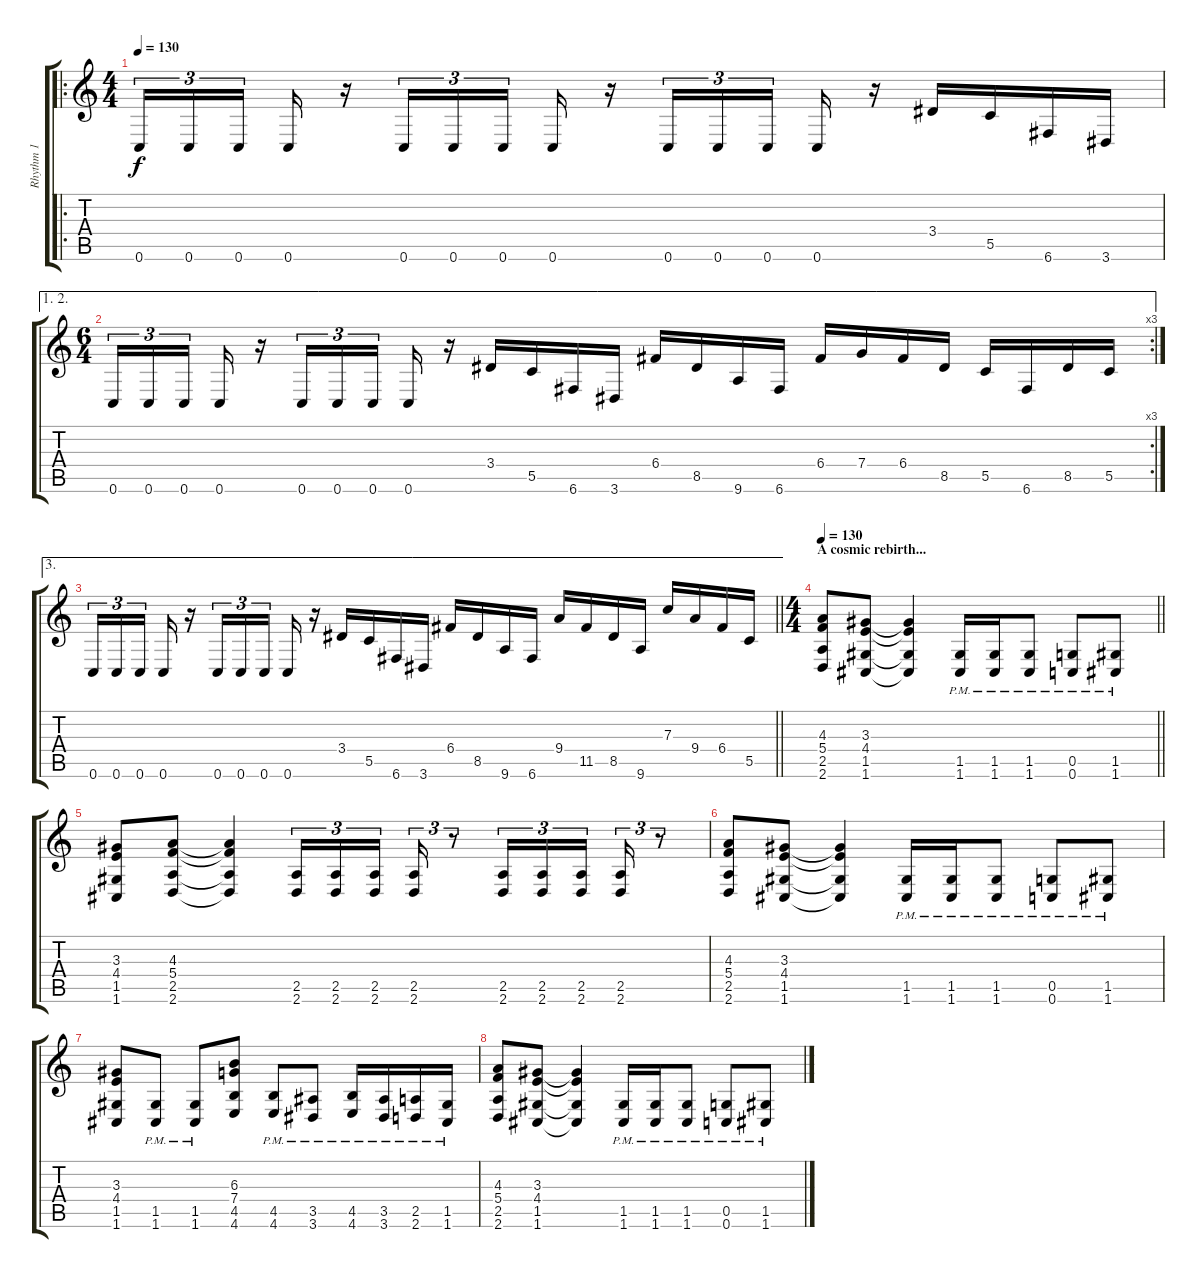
\track ("Rhythm 1" "Rhythm 1") {instrument distortionguitar}
\staff {score tabs}
\tuning (D4 A3 F3 C3 G2 C2) {hide}
\ro
\ts (4 4)
\tempo 130
\clef g2
\ks c
0.6.16{tu (3 2) dy f} 0.6.16{tu (3 2)} 0.6.16{tu (3 2) beam splitsecondary} 0.6.16 r.16 0.6.16{tu (3 2)} 0.6.16{tu (3 2)} 0.6.16{tu (3 2) beam splitsecondary} 0.6.16 r.16 0.6.16{tu (3 2)} 0.6.16{tu (3 2)} 0.6.16{tu (3 2) beam splitsecondary} 0.6.16 r.16 3.4.16 5.5.16 6.6.16 3.6.16 |
\ae (1 2)
\rc 3
\ts (6 4)
0.6.16{tu (3 2)} 0.6.16{tu (3 2)} 0.6.16{tu (3 2) beam splitsecondary} 0.6.16 r.16 0.6.16{tu (3 2)} 0.6.16{tu (3 2)} 0.6.16{tu (3 2) beam splitsecondary} 0.6.16 r.16 3.4.16 5.5.16 6.6.16 3.6.16 6.4.16 8.5.16 9.6.16 6.6.16 6.4.16 7.4.16 6.4.16 8.5.16 5.5.16 6.6.16 8.5.16 5.5.16 |
\ae 3
\barLineRight lightlight
0.6.16{tu (3 2)} 0.6.16{tu (3 2)} 0.6.16{tu (3 2) beam splitsecondary} 0.6.16 r.16 0.6.16{tu (3 2)} 0.6.16{tu (3 2)} 0.6.16{tu (3 2) beam splitsecondary} 0.6.16 r.16 3.4.16 5.5.16 6.6.16 3.6.16 6.4.16 8.5.16 9.6.16 6.6.16 9.4.16 11.5.16 8.5.16 9.6.16 7.3.16 9.4.16 6.4.16 5.5.16 |
\ts (4 4)
\section ("" "A cosmic rebirth...")
\tempo 130
\barLineRight lightlight
(4.3 5.4 2.5 2.6).8 (3.3 4.4 1.5 1.6).8 (3.3{t} 4.4{t} 1.5{t} 1.6{t}).4 (1.5{pm} 1.6{pm}).16 (1.5{pm} 1.6{pm}).16 (1.5{pm} 1.6{pm}).8 (0.5{pm} 0.6{pm}).8 (1.5{pm} 1.6{pm}).8 |
(3.3 4.4 1.5 1.6).8 (4.3 5.4 2.5 2.6).8 (4.3{t} 5.4{t} 2.5{t} 2.6{t}).4 (2.5 2.6).16{tu (3 2)} (2.5 2.6).16{tu (3 2)} (2.5 2.6).16{tu (3 2) beam splitsecondary} (2.5 2.6).16{tu (3 2)} r.8{tu (3 2)} (2.5 2.6).16{tu (3 2)} (2.5 2.6).16{tu (3 2)} (2.5 2.6).16{tu (3 2) beam splitsecondary} (2.5 2.6).16{tu (3 2)} r.8{tu (3 2)} |
(4.3 5.4 2.5 2.6).8 (3.3 4.4 1.5 1.6).8 (3.3{t} 4.4{t} 1.5{t} 1.6{t}).4 (1.5{pm} 1.6{pm}).16 (1.5{pm} 1.6{pm}).16 (1.5{pm} 1.6{pm}).8 (0.5{pm} 0.6{pm}).8 (1.5{pm} 1.6{pm}).8 |
(3.3 4.4 1.5 1.6).8 (1.5{pm} 1.6{pm}).8 (1.5{pm} 1.6{pm}).8 (6.3 7.4 4.5 4.6).8 (4.5{pm} 4.6{pm}).8 (3.5{pm} 3.6{pm}).8 (4.5{pm} 4.6{pm}).16 (3.5{pm} 3.6{pm}).16 (2.5{pm} 2.6{pm}).16 (1.5{pm} 1.6).16 |
(4.3 5.4 2.5 2.6).8 (3.3 4.4 1.5 1.6).8 (3.3{t} 4.4{t} 1.5{t} 1.6{t}).4 (1.5{pm} 1.6{pm}).16 (1.5{pm} 1.6{pm}).16 (1.5{pm} 1.6{pm}).8 (0.5{pm} 0.6{pm}).8 (1.5{pm} 1.6{pm}).8
